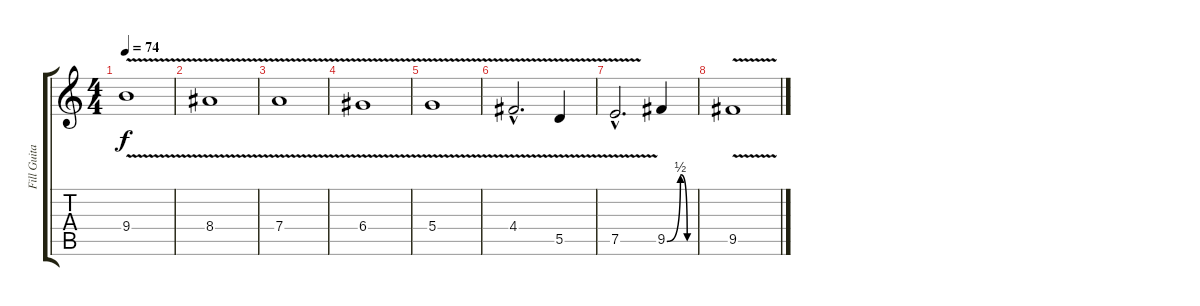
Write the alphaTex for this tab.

\track ("Fill Guitar #2" "Fill Guita") {instrument distortionguitar}
\staff {score tabs}
\tuning (E4 B3 G3 D3 A2 E2) {hide}
\ts (4 4)
\tempo 74
\clef g2
\ks c
9.4{v}.1{dy f volume 5} |
8.4{v}.1 |
7.4{v}.1 |
6.4{v}.1 |
5.4{v}.1{volume 0} |
4.4{v hac}.2{d} 5.5{v}.4 |
7.5{v hac}.2{d} 9.5{be (custom 0 0 30 2 45 0 60 0)}.4 |
9.5{v}.1
